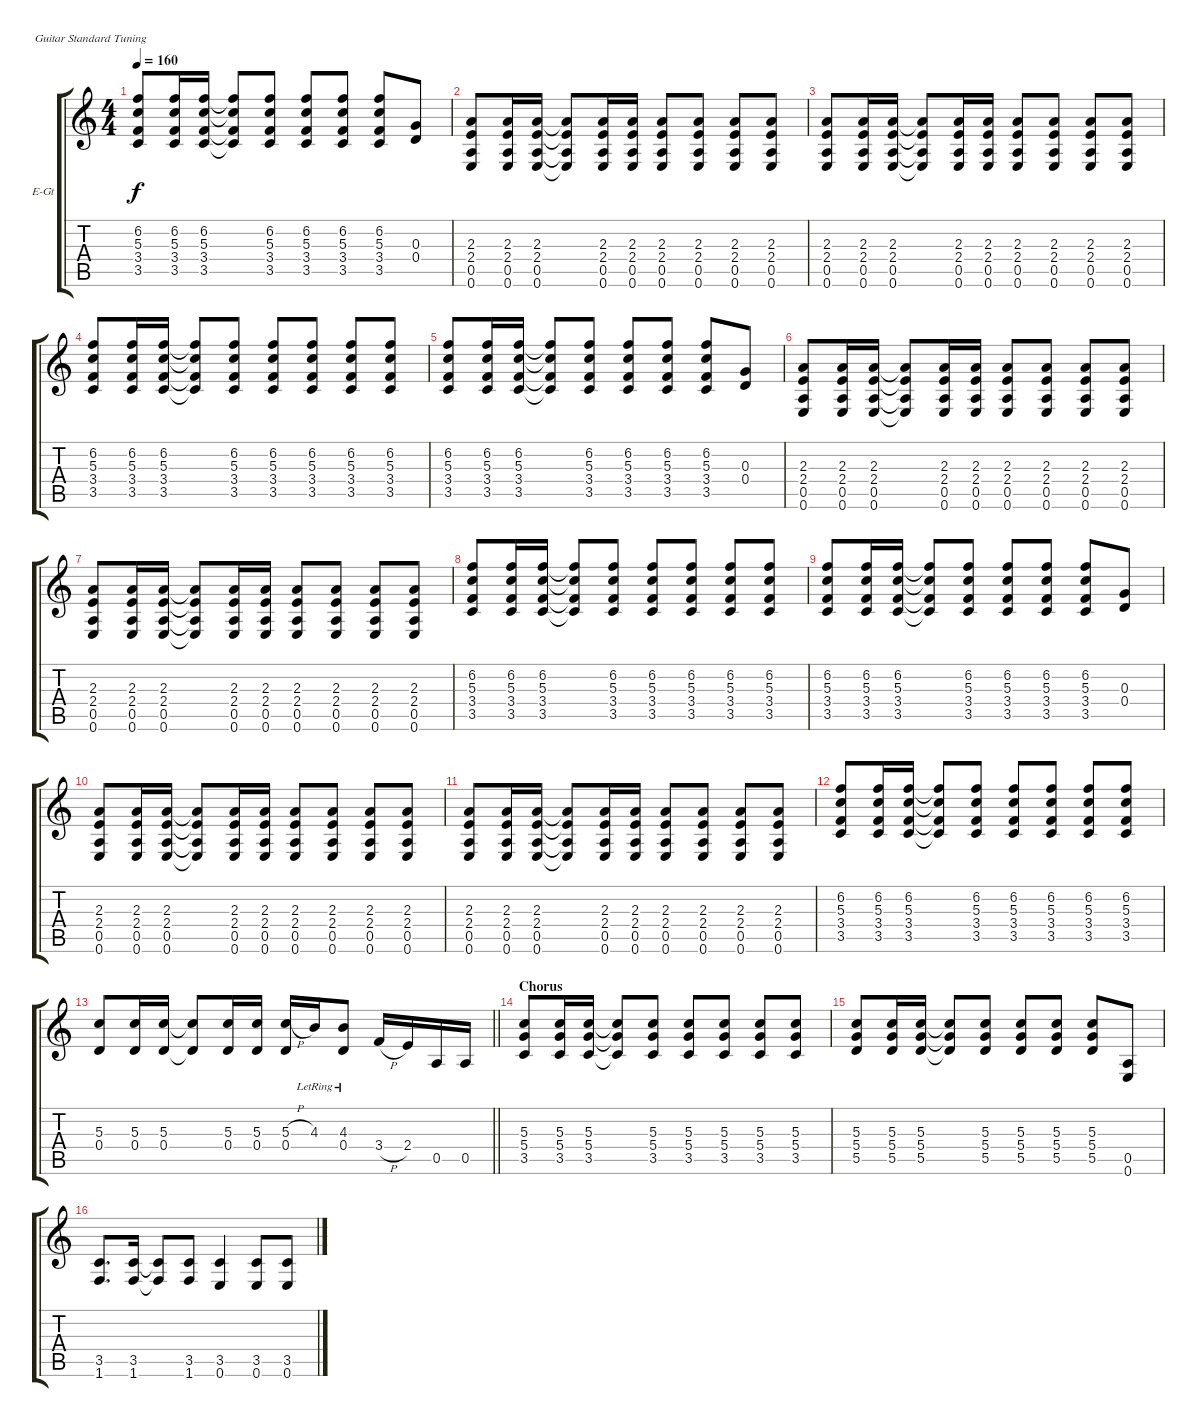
\defaultSystemsLayout 4
\bracketExtendMode groupsimilarinstruments
\firstSystemTrackNameOrientation horizontal
\otherSystemsTrackNameOrientation horizontal
\track ("Guitar 1" "E-Gt") {instrument distortionguitar}
\staff {score tabs}
\tuning (E4 B3 G3 D3 A2 E2)
\ts (4 4)
\tempo 160
\clef g2
\ks c
(3.5 3.4 5.3 6.2).8{dy f} (3.5 3.4 5.3 6.2).16 (3.5 3.4 5.3 6.2).16 (3.5{t} 3.4{t} 5.3{t} 6.2{t}).8 (3.5 3.4 5.3 6.2).8 (3.5 3.4 5.3 6.2).8 (3.5 3.4 5.3 6.2).8 (3.5 3.4 5.3 6.2).8 (0.4 0.3).8 |
(0.6 0.5 2.4 2.3).8 (0.6 0.5 2.4 2.3).16 (0.6 0.5 2.4 2.3).16 (0.6{t} 0.5{t} 2.4{t} 2.3{t}).8 (0.6 0.5 2.4 2.3).16 (0.6 0.5 2.4 2.3).16 (0.6 0.5 2.4 2.3).8 (0.6 0.5 2.4 2.3).8 (0.6 0.5 2.4 2.3).8 (0.6 0.5 2.4 2.3).8 |
(0.6 0.5 2.4 2.3).8 (0.6 0.5 2.4 2.3).16 (0.6 0.5 2.4 2.3).16 (0.6{t} 0.5{t} 2.4{t} 2.3{t}).8 (0.6 0.5 2.4 2.3).16 (0.6 0.5 2.4 2.3).16 (0.6 0.5 2.4 2.3).8 (0.6 0.5 2.4 2.3).8 (0.6 0.5 2.4 2.3).8 (0.6 0.5 2.4 2.3).8 |
(3.5 3.4 5.3 6.2).8 (3.5 3.4 5.3 6.2).16 (3.5 3.4 5.3 6.2).16 (3.5{t} 3.4{t} 5.3{t} 6.2{t}).8 (3.5 3.4 5.3 6.2).8 (3.5 3.4 5.3 6.2).8 (3.5 3.4 5.3 6.2).8 (3.5 3.4 5.3 6.2).8 (3.5 3.4 5.3 6.2).8 |
(3.5 3.4 5.3 6.2).8 (3.5 3.4 5.3 6.2).16 (3.5 3.4 5.3 6.2).16 (3.5{t} 3.4{t} 5.3{t} 6.2{t}).8 (3.5 3.4 5.3 6.2).8 (3.5 3.4 5.3 6.2).8 (3.5 3.4 5.3 6.2).8 (3.5 3.4 5.3 6.2).8 (0.4 0.3).8 |
(0.6 0.5 2.4 2.3).8 (0.6 0.5 2.4 2.3).16 (0.6 0.5 2.4 2.3).16 (0.6{t} 0.5{t} 2.4{t} 2.3{t}).8 (0.6 0.5 2.4 2.3).16 (0.6 0.5 2.4 2.3).16 (0.6 0.5 2.4 2.3).8 (0.6 0.5 2.4 2.3).8 (0.6 0.5 2.4 2.3).8 (0.6 0.5 2.4 2.3).8 |
(0.6 0.5 2.4 2.3).8 (0.6 0.5 2.4 2.3).16 (0.6 0.5 2.4 2.3).16 (0.6{t} 0.5{t} 2.4{t} 2.3{t}).8 (0.6 0.5 2.4 2.3).16 (0.6 0.5 2.4 2.3).16 (0.6 0.5 2.4 2.3).8 (0.6 0.5 2.4 2.3).8 (0.6 0.5 2.4 2.3).8 (0.6 0.5 2.4 2.3).8 |
(3.5 3.4 5.3 6.2).8 (3.5 3.4 5.3 6.2).16 (3.5 3.4 5.3 6.2).16 (3.5{t} 3.4{t} 5.3{t} 6.2{t}).8 (3.5 3.4 5.3 6.2).8 (3.5 3.4 5.3 6.2).8 (3.5 3.4 5.3 6.2).8 (3.5 3.4 5.3 6.2).8 (3.5 3.4 5.3 6.2).8 |
(3.5 3.4 5.3 6.2).8 (3.5 3.4 5.3 6.2).16 (3.5 3.4 5.3 6.2).16 (3.5{t} 3.4{t} 5.3{t} 6.2{t}).8 (3.5 3.4 5.3 6.2).8 (3.5 3.4 5.3 6.2).8 (3.5 3.4 5.3 6.2).8 (3.5 3.4 5.3 6.2).8 (0.4 0.3).8 |
(0.6 0.5 2.4 2.3).8 (0.6 0.5 2.4 2.3).16 (0.6 0.5 2.4 2.3).16 (0.6{t} 0.5{t} 2.4{t} 2.3{t}).8 (0.6 0.5 2.4 2.3).16 (0.6 0.5 2.4 2.3).16 (0.6 0.5 2.4 2.3).8 (0.6 0.5 2.4 2.3).8 (0.6 0.5 2.4 2.3).8 (0.6 0.5 2.4 2.3).8 |
(0.6 0.5 2.4 2.3).8 (0.6 0.5 2.4 2.3).16 (0.6 0.5 2.4 2.3).16 (0.6{t} 0.5{t} 2.4{t} 2.3{t}).8 (0.6 0.5 2.4 2.3).16 (0.6 0.5 2.4 2.3).16 (0.6 0.5 2.4 2.3).8 (0.6 0.5 2.4 2.3).8 (0.6 0.5 2.4 2.3).8 (0.6 0.5 2.4 2.3).8 |
(3.5 3.4 5.3 6.2).8 (3.5 3.4 5.3 6.2).16 (3.5 3.4 5.3 6.2).16 (3.5{t} 3.4{t} 5.3{t} 6.2{t}).8 (3.5 3.4 5.3 6.2).8 (3.5 3.4 5.3 6.2).8 (3.5 3.4 5.3 6.2).8 (3.5 3.4 5.3 6.2).8 (3.5 3.4 5.3 6.2).8 |
\barLineRight lightlight
(5.3 0.4).8 (5.3 0.4).16 (5.3 0.4).16 (5.3{t} 0.4{t}).8 (5.3 0.4).16 (5.3 0.4).16 (5.3{h} 0.4).16 4.3{lr}.16 (4.3{lr} 0.4{lr}).8 3.4{h}.16 2.4.16 0.5.16 0.5.16 |
\section ("" "Chorus")
(3.5 5.4 5.3).8 (3.5 5.4 5.3).16 (3.5 5.4 5.3).16 (3.5{t} 5.4{t} 5.3{t}).8 (3.5 5.4 5.3).8 (3.5 5.4 5.3).8 (3.5 5.4 5.3).8 (3.5 5.4 5.3).8 (3.5 5.4 5.3).8 |
(5.5 5.4 5.3).8 (5.5 5.4 5.3).16 (5.5 5.4 5.3).16 (5.5{t} 5.4{t} 5.3{t}).8 (5.5 5.4 5.3).8 (5.5 5.4 5.3).8 (5.5 5.4 5.3).8 (5.5 5.4 5.3).8 (0.5 0.6).8 |
(1.6 3.5).8{d} (1.6 3.5).16 (1.6{t} 3.5{t}).8 (1.6 3.5).8 (0.6 3.5).4 (0.6 3.5).8 (0.6 3.5).8
